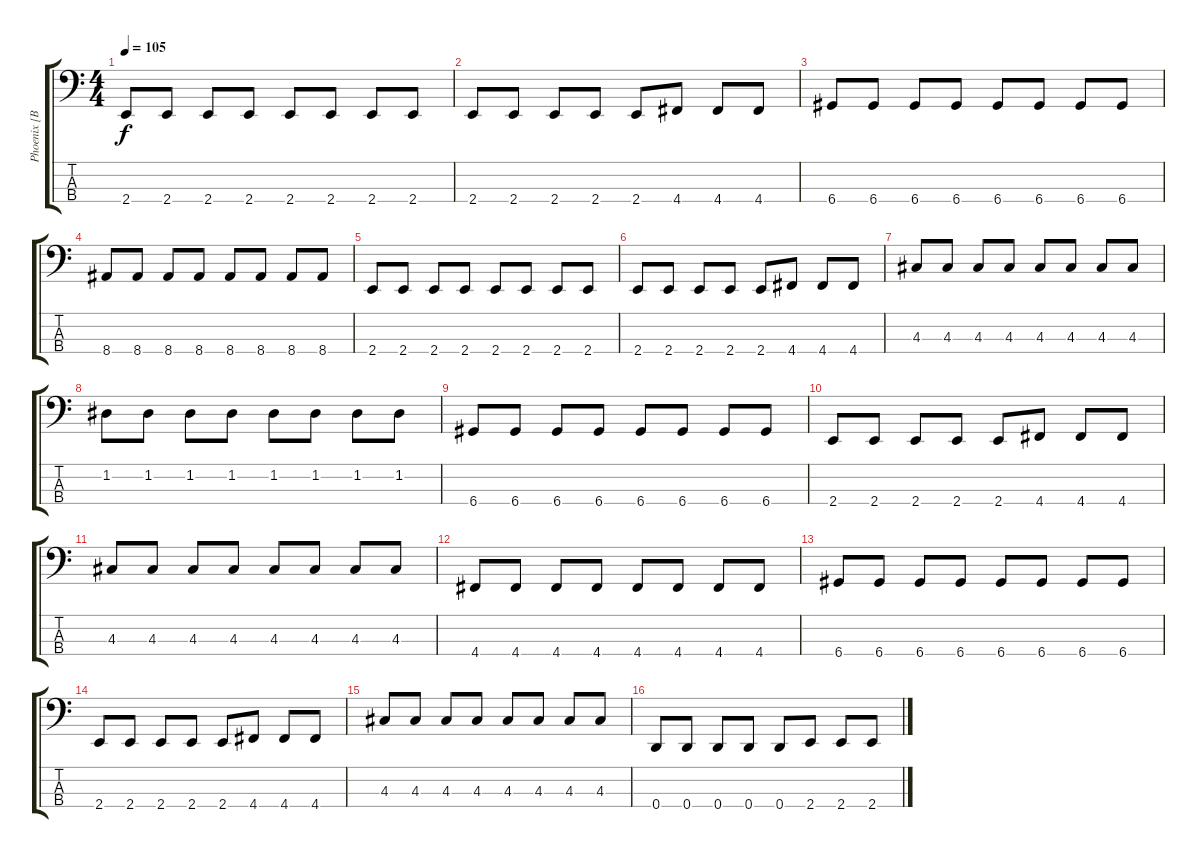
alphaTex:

\track ("Phoenix [Bass]" "Phoenix [B") {instrument electricbassfinger}
\staff {score tabs}
\tuning (G2 D2 A1 D1) {hide}
\ts (4 4)
\tempo 105
\clef f4
\ks c
2.4.8{dy f} 2.4.8 2.4.8 2.4.8 2.4.8 2.4.8 2.4.8 2.4.8 |
2.4.8 2.4.8 2.4.8 2.4.8 2.4.8 4.4.8 4.4.8 4.4.8 |
6.4.8 6.4.8 6.4.8 6.4.8 6.4.8 6.4.8 6.4.8 6.4.8 |
8.4.8 8.4.8 8.4.8 8.4.8 8.4.8 8.4.8 8.4.8 8.4.8 |
2.4.8 2.4.8 2.4.8 2.4.8 2.4.8 2.4.8 2.4.8 2.4.8 |
2.4.8 2.4.8 2.4.8 2.4.8 2.4.8 4.4.8 4.4.8 4.4.8 |
4.3.8 4.3.8 4.3.8 4.3.8 4.3.8 4.3.8 4.3.8 4.3.8 |
1.2.8 1.2.8 1.2.8 1.2.8 1.2.8 1.2.8 1.2.8 1.2.8 |
6.4.8 6.4.8 6.4.8 6.4.8 6.4.8 6.4.8 6.4.8 6.4.8 |
2.4.8 2.4.8 2.4.8 2.4.8 2.4.8 4.4.8 4.4.8 4.4.8 |
4.3.8 4.3.8 4.3.8 4.3.8 4.3.8 4.3.8 4.3.8 4.3.8 |
4.4.8 4.4.8 4.4.8 4.4.8 4.4.8 4.4.8 4.4.8 4.4.8 |
6.4.8 6.4.8 6.4.8 6.4.8 6.4.8 6.4.8 6.4.8 6.4.8 |
2.4.8 2.4.8 2.4.8 2.4.8 2.4.8 4.4.8 4.4.8 4.4.8 |
4.3.8 4.3.8 4.3.8 4.3.8 4.3.8 4.3.8 4.3.8 4.3.8 |
0.4.8 0.4.8 0.4.8 0.4.8 0.4.8 2.4.8 2.4.8 2.4.8
